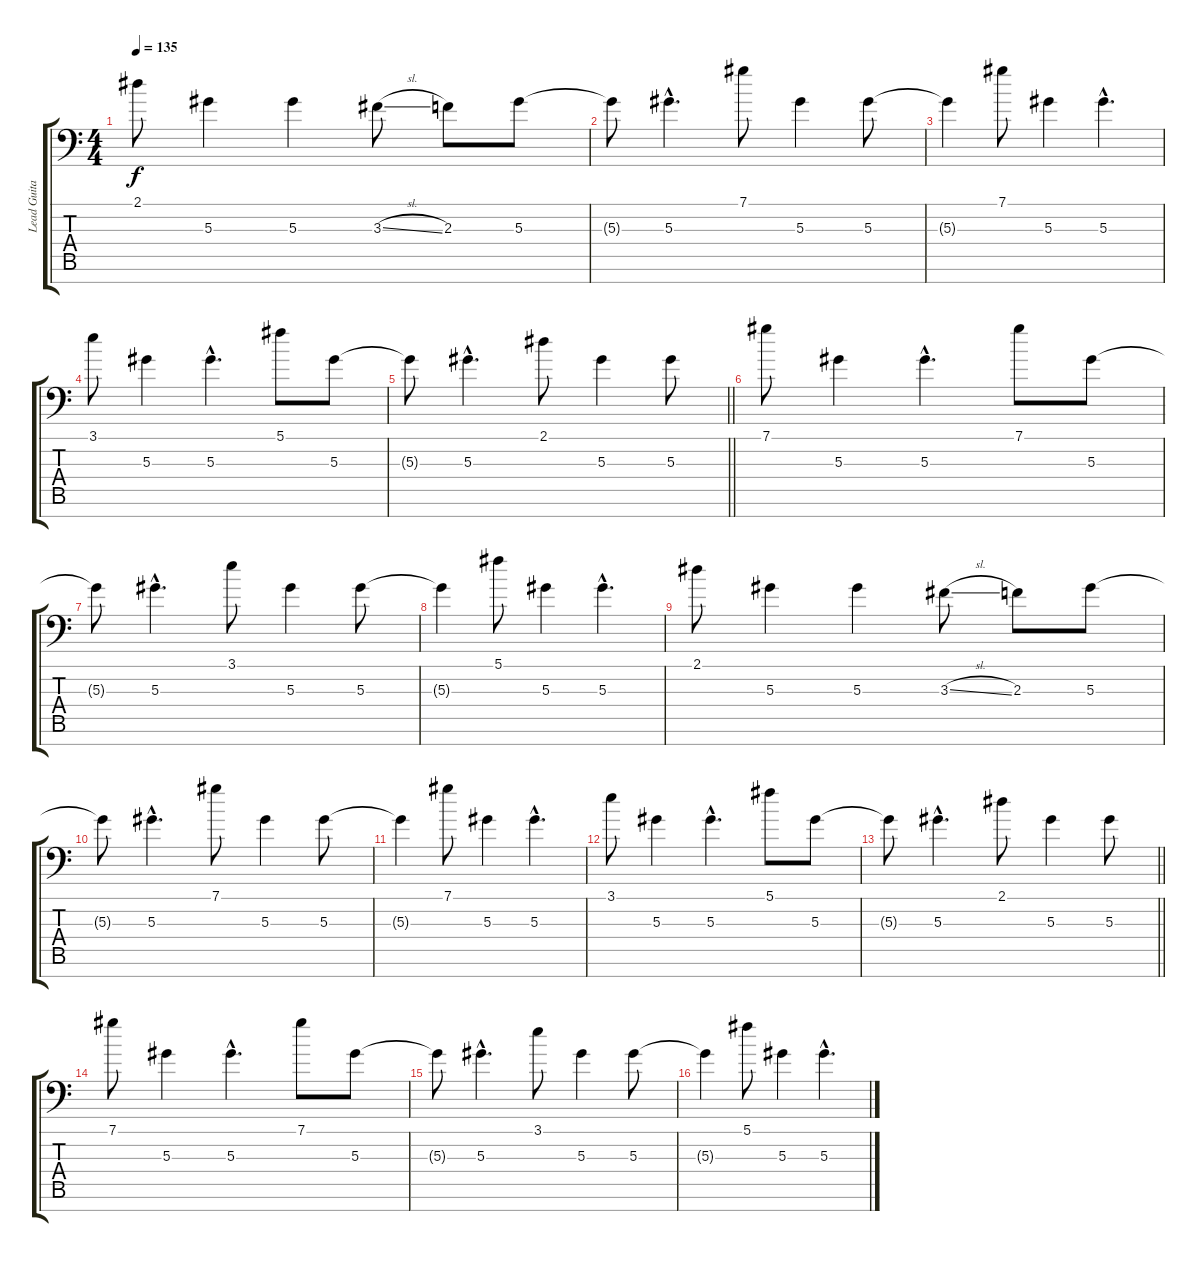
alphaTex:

\track ("Lead Guitar #2" "Lead Guita") {instrument distortionguitar}
\staff {score tabs}
\tuning (Db4 Ab3 Eb3 Db3 Ab2 Eb2 Ab1) {hide}
\ts (4 4)
\tempo 135
\clef f4
\ks c
2.1.8{dy f} 5.3.4 5.3.4 3.3{sl}.8 2.3.8 5.3.8 |
5.3{t}.8 5.3{hac}.4{d} 7.1.8 5.3.4 5.3.8 |
5.3{t}.4 7.1.8 5.3.4 5.3{hac}.4{d} |
3.1.8 5.3.4 5.3{hac}.4{d} 5.1.8 5.3.8 |
\barLineRight lightlight
5.3{t}.8 5.3{hac}.4{d} 2.1.8 5.3.4 5.3.8 |
\section ("" "")
7.1.8 5.3.4 5.3{hac}.4{d} 7.1.8 5.3.8 |
5.3{t}.8 5.3{hac}.4{d} 3.1.8 5.3.4 5.3.8 |
5.3{t}.4 5.1.8 5.3.4 5.3{hac}.4{d} |
2.1.8 5.3.4 5.3.4 3.3{sl}.8 2.3.8 5.3.8 |
5.3{t}.8 5.3{hac}.4{d} 7.1.8 5.3.4 5.3.8 |
5.3{t}.4 7.1.8 5.3.4 5.3{hac}.4{d} |
3.1.8 5.3.4 5.3{hac}.4{d} 5.1.8 5.3.8 |
\barLineRight lightlight
5.3{t}.8 5.3{hac}.4{d} 2.1.8 5.3.4 5.3.8 |
\section ("" "")
7.1.8{volume 13} 5.3.4 5.3{hac}.4{d} 7.1.8 5.3.8 |
5.3{t}.8 5.3{hac}.4{d} 3.1.8 5.3.4 5.3.8 |
5.3{t}.4 5.1.8 5.3.4 5.3{hac}.4{d}
